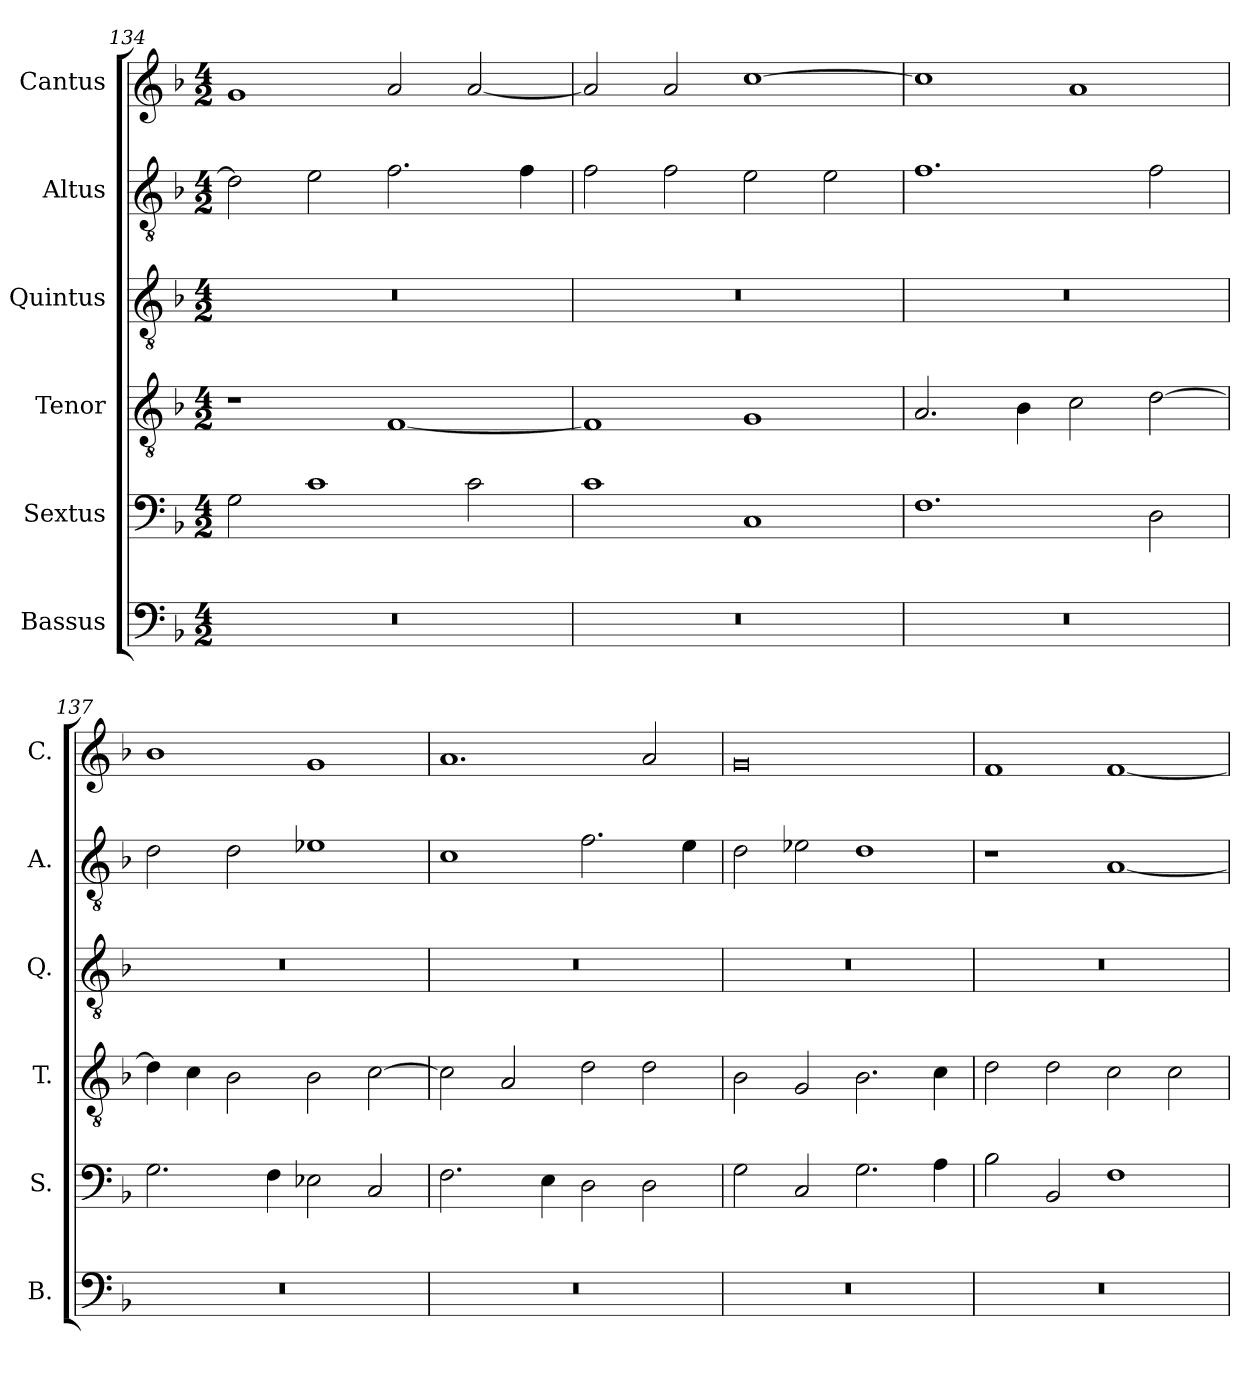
**kern	**kern	**kern	**kern	**kern	**kern
*part6	*part5	*part4	*part3	*part2	*part1
*staff6	*staff5	*staff4	*staff3	*staff2	*staff1
*I"Bassus	*I"Sextus	*I"Tenor	*I"Quintus	*I"Altus	*I"Cantus
*I'B.	*I'S.	*I'T.	*I'Q.	*I'A.	*I'C.
*clefF4	*clefF4	*clefGv2	*clefGv2	*clefGv2	*clefG2
*k[b-]	*k[b-]	*k[b-]	*k[b-]	*k[b-]	*k[b-]
*F:	*F:	*F:	*F:	*F:	*F:
*M4/2	*M4/2	*M4/2	*M4/2	*M4/2	*M4/2
=134	=134	=134	=134	=134	=134
0r	2G\	1r	0r	2d\]	1g
.	1c	.	.	2e\	.
.	.	[1F	.	2.f\	2a/
.	2c\	.	.	.	[2a/
.	.	.	.	4f\	.
=135	=135	=135	=135	=135	=135
0r	1c	1F]	0r	2f\	2a/]
.	.	.	.	2f\	2a/
.	1C	1G	.	2e\	[1cc
.	.	.	.	2e\	.
=136	=136	=136	=136	=136	=136
0r	1.F	2.A/	0r	1.f	1cc]
.	.	4B-\	.	.	.
.	.	2c\	.	.	1a
.	2D\	[2d\	.	2f\	.
=137	=137	=137	=137	=137	=137
0r	2.G\	4d\]	0r	2d\	1b-
.	.	4c\	.	.	.
.	.	2B-\	.	2d\	.
.	4F\	.	.	.	.
.	2E-X\	2B-\	.	1e-X	1g
.	2C/	[2c\	.	.	.
!!LO:LB:g=z
=138	=138	=138	=138	=138	=138
0r	2.F\	2c\]	0r	1c	1.a
.	.	2A/	.	.	.
.	4E\	.	.	.	.
.	2D\	2d\	.	2.f\	.
.	2D\	2d\	.	.	2a/
.	.	.	.	4e\	.
=139	=139	=139	=139	=139	=139
0r	2G\	2B-\	0r	2d\	0g
.	2C/	2G/	.	2e-X\	.
.	2.G\	2.B-\	.	1d	.
.	4A\	4c\	.	.	.
=140	=140	=140	=140	=140	=140
0r	2B-\	2d\	0r	1r	1f
.	2BB-/	2d\	.	.	.
.	1F	2c\	.	[1A	[1f
.	.	2c\	.	.	.
=	=	=	=	=	=
*-	*-	*-	*-	*-	*-
